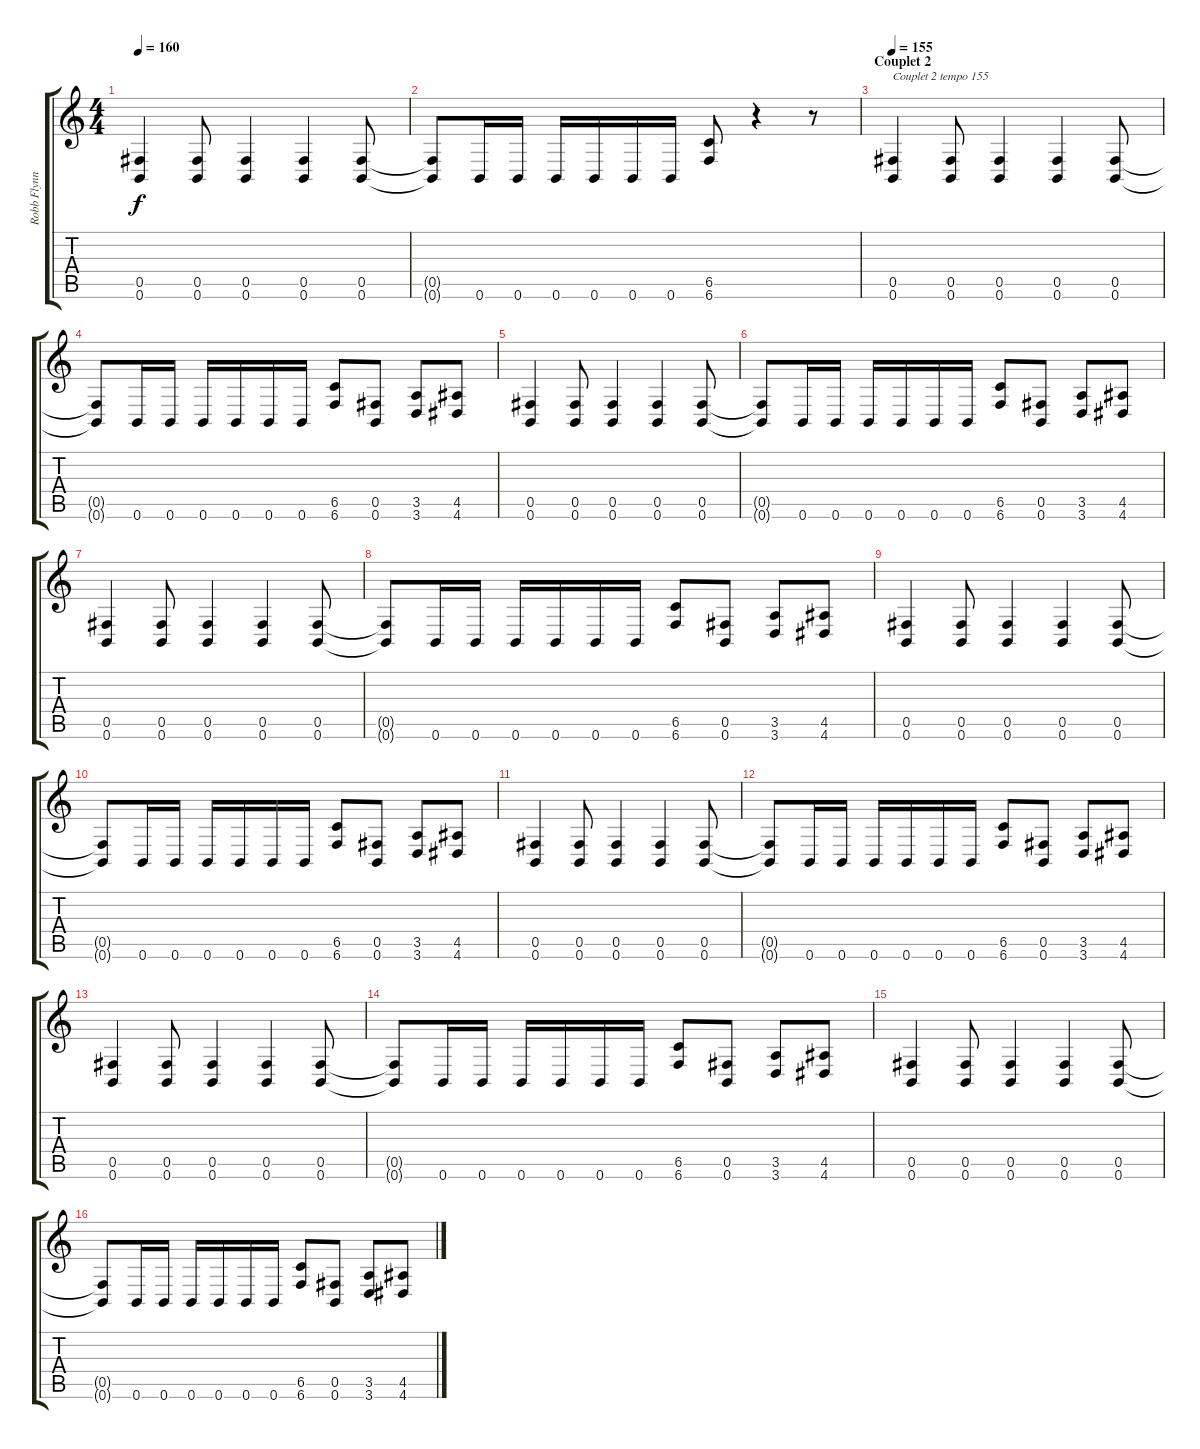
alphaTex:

\track ("Robb Flynn" "Robb Flynn") {instrument overdrivenguitar}
\staff {score tabs}
\tuning (Db4 A3 E3 B2 Gb2 B1) {hide}
\ts (4 4)
\tempo 160
\clef g2
\ks c
(0.5 0.6).4{dy f} (0.5 0.6).8 (0.5 0.6).4 (0.5 0.6).4 (0.5 0.6).8 |
(0.5{t} 0.6{t}).8 0.6.16 0.6.16 0.6.16 0.6.16 0.6.16 0.6.16 (6.5 6.6).8 r.4 r.8 |
\section ("" "Couplet 2")
\tempo 155
(0.5 0.6).4{txt "Couplet 2 tempo 155"} (0.5 0.6).8 (0.5 0.6).4 (0.5 0.6).4 (0.5 0.6).8 |
(0.5{t} 0.6{t}).8 0.6.16 0.6.16 0.6.16 0.6.16 0.6.16 0.6.16 (6.5 6.6).8 (0.5 0.6).8 (3.5 3.6).8 (4.5 4.6).8 |
(0.5 0.6).4 (0.5 0.6).8 (0.5 0.6).4 (0.5 0.6).4 (0.5 0.6).8 |
(0.5{t} 0.6{t}).8 0.6.16 0.6.16 0.6.16 0.6.16 0.6.16 0.6.16 (6.5 6.6).8 (0.5 0.6).8 (3.5 3.6).8 (4.5 4.6).8 |
(0.5 0.6).4 (0.5 0.6).8 (0.5 0.6).4 (0.5 0.6).4 (0.5 0.6).8 |
(0.5{t} 0.6{t}).8 0.6.16 0.6.16 0.6.16 0.6.16 0.6.16 0.6.16 (6.5 6.6).8 (0.5 0.6).8 (3.5 3.6).8 (4.5 4.6).8 |
(0.5 0.6).4 (0.5 0.6).8 (0.5 0.6).4 (0.5 0.6).4 (0.5 0.6).8 |
(0.5{t} 0.6{t}).8 0.6.16 0.6.16 0.6.16 0.6.16 0.6.16 0.6.16 (6.5 6.6).8 (0.5 0.6).8 (3.5 3.6).8 (4.5 4.6).8 |
(0.5 0.6).4 (0.5 0.6).8 (0.5 0.6).4 (0.5 0.6).4 (0.5 0.6).8 |
(0.5{t} 0.6{t}).8 0.6.16 0.6.16 0.6.16 0.6.16 0.6.16 0.6.16 (6.5 6.6).8 (0.5 0.6).8 (3.5 3.6).8 (4.5 4.6).8 |
(0.5 0.6).4 (0.5 0.6).8 (0.5 0.6).4 (0.5 0.6).4 (0.5 0.6).8 |
(0.5{t} 0.6{t}).8 0.6.16 0.6.16 0.6.16 0.6.16 0.6.16 0.6.16 (6.5 6.6).8 (0.5 0.6).8 (3.5 3.6).8 (4.5 4.6).8 |
(0.5 0.6).4 (0.5 0.6).8 (0.5 0.6).4 (0.5 0.6).4 (0.5 0.6).8 |
(0.5{t} 0.6{t}).8 0.6.16 0.6.16 0.6.16 0.6.16 0.6.16 0.6.16 (6.5 6.6).8 (0.5 0.6).8 (3.5 3.6).8 (4.5 4.6).8
